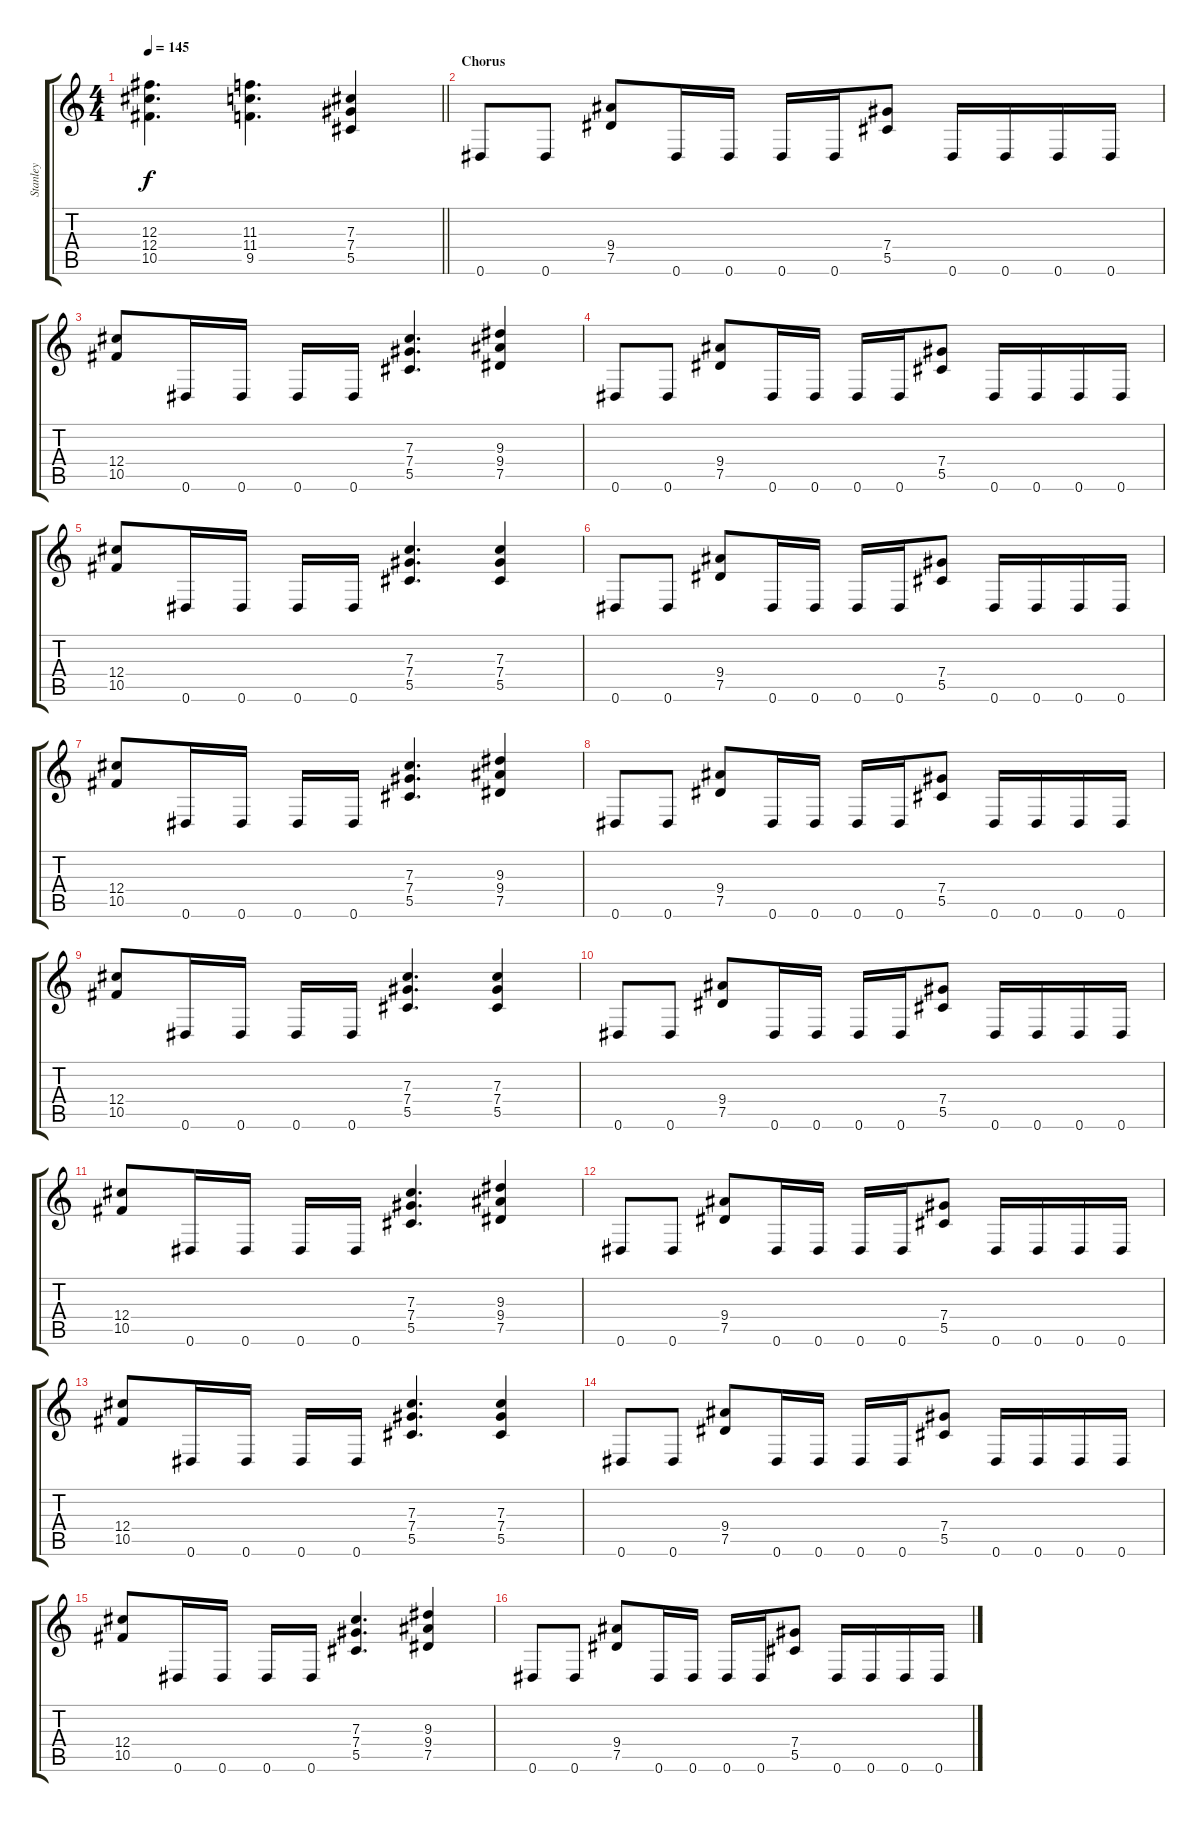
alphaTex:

\track ("Stanley" "Stanley") {instrument distortionguitar}
\staff {score tabs}
\tuning (Eb4 Bb3 Gb3 Db3 Ab2 Eb2) {hide}
\ts (4 4)
\tempo 145
\clef g2
\barLineRight lightlight
\ks c
(12.3 12.4 10.5).4{d dy f} (11.3 11.4 9.5).4{d} (7.3 7.4 5.5).4 |
\section ("" "Chorus")
0.6.8 0.6.8 (9.4 7.5).8 0.6.16 0.6.16 0.6.16 0.6.16 (7.4 5.5).8 0.6.16 0.6.16 0.6.16 0.6.16 |
(12.4 10.5).8 0.6.16 0.6.16 0.6.16 0.6.16 (7.3 7.4 5.5).4{d} (9.3 9.4 7.5).4 |
0.6.8 0.6.8 (9.4 7.5).8 0.6.16 0.6.16 0.6.16 0.6.16 (7.4 5.5).8 0.6.16 0.6.16 0.6.16 0.6.16 |
(12.4 10.5).8 0.6.16 0.6.16 0.6.16 0.6.16 (7.3 7.4 5.5).4{d} (7.3 7.4 5.5).4 |
0.6.8 0.6.8 (9.4 7.5).8 0.6.16 0.6.16 0.6.16 0.6.16 (7.4 5.5).8 0.6.16 0.6.16 0.6.16 0.6.16 |
(12.4 10.5).8 0.6.16 0.6.16 0.6.16 0.6.16 (7.3 7.4 5.5).4{d} (9.3 9.4 7.5).4 |
0.6.8 0.6.8 (9.4 7.5).8 0.6.16 0.6.16 0.6.16 0.6.16 (7.4 5.5).8 0.6.16 0.6.16 0.6.16 0.6.16 |
(12.4 10.5).8 0.6.16 0.6.16 0.6.16 0.6.16 (7.3 7.4 5.5).4{d} (7.3 7.4 5.5).4 |
0.6.8 0.6.8 (9.4 7.5).8 0.6.16 0.6.16 0.6.16 0.6.16 (7.4 5.5).8 0.6.16 0.6.16 0.6.16 0.6.16 |
(12.4 10.5).8 0.6.16 0.6.16 0.6.16 0.6.16 (7.3 7.4 5.5).4{d} (9.3 9.4 7.5).4 |
0.6.8 0.6.8 (9.4 7.5).8 0.6.16 0.6.16 0.6.16 0.6.16 (7.4 5.5).8 0.6.16 0.6.16 0.6.16 0.6.16 |
(12.4 10.5).8 0.6.16 0.6.16 0.6.16 0.6.16 (7.3 7.4 5.5).4{d} (7.3 7.4 5.5).4 |
0.6.8 0.6.8 (9.4 7.5).8 0.6.16 0.6.16 0.6.16 0.6.16 (7.4 5.5).8 0.6.16 0.6.16 0.6.16 0.6.16 |
(12.4 10.5).8 0.6.16 0.6.16 0.6.16 0.6.16 (7.3 7.4 5.5).4{d} (9.3 9.4 7.5).4 |
0.6.8 0.6.8 (9.4 7.5).8 0.6.16 0.6.16 0.6.16 0.6.16 (7.4 5.5).8 0.6.16 0.6.16 0.6.16 0.6.16
